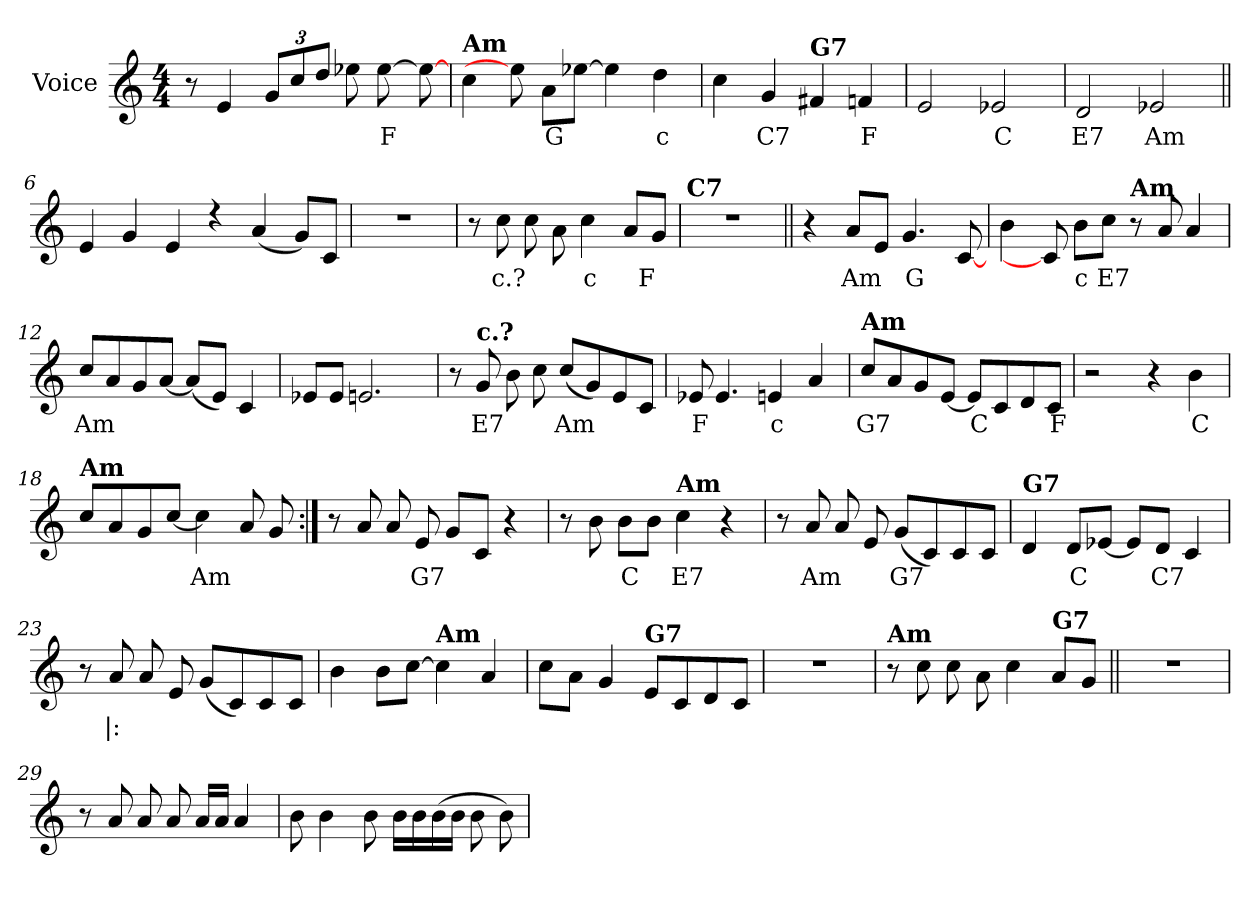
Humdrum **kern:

**kern	**text
*part1	*part1
*staff1	*staff1
*I"Voice	*
*I'V	*
*clefG2	*
*M4/4	*
=1	=1
8r	.
4e/	.
12g/L	.
12cc/	.
12dd/J	.
8ee-X\K	.
!	!LO:LY:b
[>8ee-\k	F
8ee-\_	.
=2	=2
!LO:TX:a:B:t=Am	!
4cc\	.
8ee-\]	.
!	!LO:LY:b
8a\L	G
[>8ee-X\J	.
4ee-\]	.
!	!LO:LY:b
4dd\	c
=3	=3
4cc\	.
!	!LO:LY:b
4g/	C7
!LO:TX:a:B:t=G7	!
4f#X/	.
!	!LO:LY:b
4fn/	F
=4	=4
2e/	.
!	!LO:LY:b
2e-X/	C
=5	=5
!	!LO:LY:b
2d/	E7
!	!LO:LY:b
2e-X/	Am
=6||	=6||
4e/	.
4g/	.
4e/	.
4rcc	.
(>4a/	.
8g/L)	.
8c/J	.
!!LO:LB:g=z
=7	=7
1r	.
=8	=8
8r	.
!	!LO:LY:b
8cc\	c.?
8cc\K	.
8a\k	.
!	!LO:LY:b
4cc\	c
8a/L	.
!	!LO:LY:b
8g/J	F
=9	=9
!LO:TX:a:B:t=C7	!
1r	.
=10||	=10||
4r	.
!	!LO:LY:b
8a/L	Am
8e/J	.
!	!LO:LY:b
4.g/	G
[8c/	.
=11	=11
4b\	.
8c/]	.
!	!LO:LY:b
8b\L	c
!	!LO:LY:b
8cc\J	E7
!LO:TX:a:B:t=Am	!
8r	.
8a/	.
4a/	.
=12	=12
!	!LO:LY:b
8cc/L	Am
8a/	.
8g/	.
[<8a/J	.
(>8a/L]	.
8e/J)	.
4c/	.
!!LO:LB:g=z
=13	=13
8e-X/L	.
8e-/J	.
2.en/	.
=14	=14
8r	.
!LO:TX:a:B:t=c.?	!
!	!LO:LY:b
8g/	E7
8b\K	.
8cc\k	.
!	!LO:LY:b
(>8cc/L	Am
8g/)	.
8e/	.
8c/J	.
=15	=15
!	!LO:LY:b
8e-X/	F
4.e-/	.
!	!LO:LY:b
4en/	c
4a/	.
=16	=16
!LO:TX:a:B:t=Am	!
!	!LO:LY:b
8cc/L	G7
8a/	.
8g/	.
[<8e/J	.
!	!LO:LY:b
8e/L]	C
8c/	.
8d/	.
!	!LO:LY:b
8c/J	F
=17	=17
2r	.
4r	.
!	!LO:LY:b
4b\	C
=18	=18
!LO:TX:a:B:t=Am	!
8cc/L	.
8a/	.
8g/	.
[>8cc/J	.
!	!LO:LY:b
4cc\]	Am
8a/K	.
8g/k	.
!!LO:LB:g=z
=19:|!	=19:|!
8r	.
8a/	.
8a/K	.
!	!LO:LY:b
8e/k	G7
8g/L	.
8c/J	.
4r	.
=20	=20
8r	.
8b\	.
!	!LO:LY:b
8b\L	C
8b\J	.
!LO:TX:a:B:t=Am	!
!	!LO:LY:b
4cc\	E7
4r	.
=21	=21
8r	.
!	!LO:LY:b
8a/	Am
8a/K	.
8e/k	.
!	!LO:LY:b
(>8g/L	G7
8c/)	.
8c/	.
8c/J	.
=22	=22
!LO:TX:a:B:t=G7	!
4d/	.
!	!LO:LY:b
8d/L	C
[<8e-X/J	.
8e-/L]	.
!	!LO:LY:b
8d/J	C7
4c/	.
=23	=23
8r	.
!	!LO:LY:b
8a/	|:
8a/K	.
8e/k	.
(>8g/L	.
8c/)	.
8c/	.
8c/J	.
=24	=24
4b\	.
8b\L	.
[>8cc\J	.
!LO:TX:a:B:t=Am	!
4cc\]	.
4a/	.
!!LO:LB:g=z
=25	=25
8cc\L	.
8a\J	.
4g/	.
!LO:TX:a:B:t=G7	!
8e/L	.
8c/	.
8d/	.
8c/J	.
=26	=26
1r	.
=27	=27
!LO:TX:a:B:t=Am	!
8r	.
8cc\	.
8cc\K	.
8a\k	.
4cc\	.
!LO:TX:a:B:t=G7	!
8a/L	.
8g/J	.
=28||	=28||
1r	.
=29	=29
8r	.
8a/	.
8a/K	.
8a/k	.
16a/LL	.
16a/JJ	.
4a/	.
=30	=30
8b\	.
4b\	.
8b\	.
16b\LL	.
16b\	.
(>16b\	.
16b\JJ	.
8b\K	.
8b\k)	.
=	=
*-	*-
